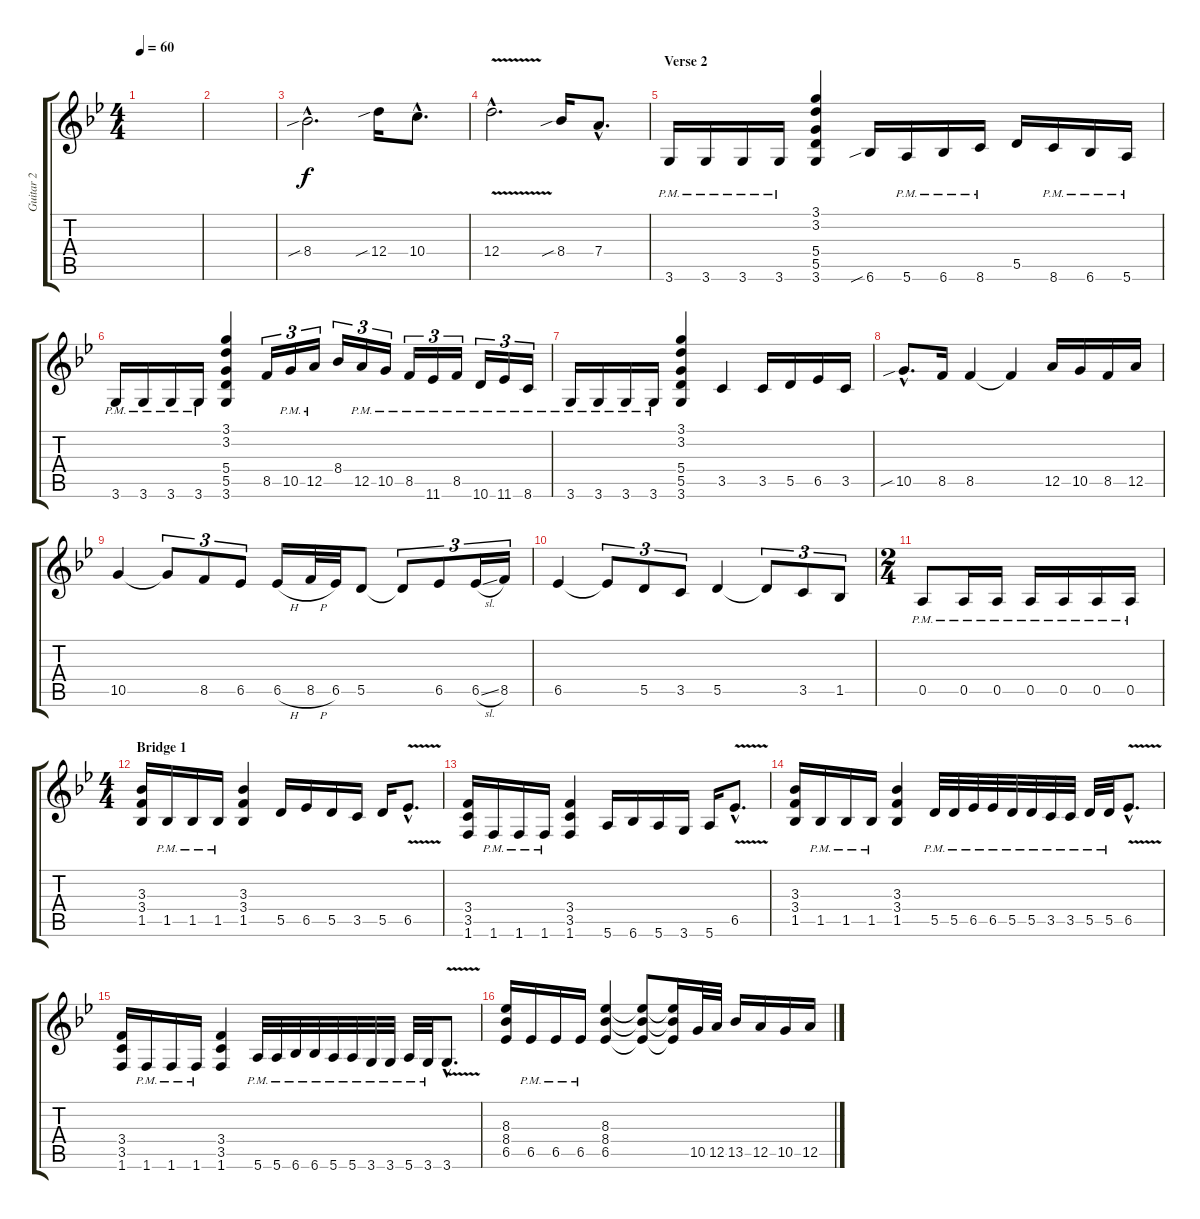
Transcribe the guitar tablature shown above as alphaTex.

\track ("Guitar 2" "Guitar 2") {instrument distortionguitar}
\staff {score tabs}
\tuning (E4 B3 G3 D3 A2 E2) {hide}
\ts (4 4)
\tempo 60
\clef g2
\ks gminor
|
|
8.4{sib hac}.2{d} 12.4{sib}.16 10.4{hac}.8{d} |
12.4{v hac}.2{d} 8.4{sib}.16 7.4{hac}.8{d} |
\section ("" "Verse 2")
3.6{pm}.16 3.6{pm}.16 3.6{pm}.16 3.6{pm}.16 (3.1 3.2 5.4 5.5 3.6).4 6.6{sib}.16 5.6{pm}.16 6.6{pm}.16 8.6{pm}.16 5.5.16 8.6{pm}.16 6.6{pm}.16 5.6{pm}.16 |
3.6{pm}.16 3.6{pm}.16 3.6{pm}.16 3.6{pm}.16 (3.1 3.2 5.4 5.5 3.6).4 8.5.16{tu (3 2)} 10.5{pm}.16{tu (3 2)} 12.5{pm}.16{tu (3 2)} 8.4.16{tu (3 2)} 12.5{pm}.16{tu (3 2)} 10.5{pm}.16{tu (3 2)} 8.5{pm}.16{tu (3 2)} 11.6{pm}.16{tu (3 2)} 8.5{pm}.16{tu (3 2)} 10.6{pm}.16{tu (3 2)} 11.6{pm}.16{tu (3 2)} 8.6{pm}.16{tu (3 2)} |
3.6{pm}.16 3.6{pm}.16 3.6{pm}.16 3.6{pm}.16 (3.1 3.2 5.4 5.5 3.6).4 3.5.4 3.5.16 5.5.16 6.5.16 3.5.16 |
10.5{sib hac}.8{d} 8.5.16 8.5.4 8.5{t}.4 12.5.16 10.5.16 8.5.16 12.5.16 |
10.5.4 10.5{t}.8{tu (3 2)} 8.5.8{tu (3 2)} 6.5.8{tu (3 2)} 6.5{h}.16 8.5{h}.32 6.5.32 5.5.8 5.5{t}.8{tu (3 2)} 6.5.8{tu (3 2)} 6.5{sl}.16{tu (3 2)} 8.5.16{tu (3 2)} |
6.5.4 6.5{t}.8{tu (3 2)} 5.5.8{tu (3 2)} 3.5.8{tu (3 2)} 5.5.4 5.5{t}.8{tu (3 2)} 3.5.8{tu (3 2)} 1.5.8{tu (3 2)} |
\ts (2 4)
0.5{pm}.8 0.5{pm}.16 0.5{pm}.16 0.5{pm}.16 0.5{pm}.16 0.5{pm}.16 0.5{pm}.16 |
\ts (4 4)
\section ("" "Bridge 1")
(3.3 3.4 1.5).16 1.5{pm}.16 1.5{pm}.16 1.5{pm}.16 (3.3 3.4 1.5).4 5.5.16 6.5.16 5.5.16 3.5.16 5.5.16 6.5{v hac}.8{d} |
(3.4 3.5 1.6).16 1.6{pm}.16 1.6{pm}.16 1.6{pm}.16 (3.4 3.5 1.6).4 5.6.16 6.6.16 5.6.16 3.6.16 5.6.16 6.5{v hac}.8{d} |
(3.3 3.4 1.5).16 1.5{pm}.16 1.5{pm}.16 1.5{pm}.16 (3.3 3.4 1.5).4 5.5{pm}.32 5.5{pm}.32 6.5{pm}.32 6.5{pm}.32 5.5{pm}.32 5.5{pm}.32 3.5{pm}.32 3.5{pm}.32 5.5{pm}.32 5.5{pm}.32 6.5{v hac}.8{d} |
(3.4 3.5 1.6).16 1.6{pm}.16 1.6{pm}.16 1.6{pm}.16 (3.4 3.5 1.6).4 5.6{pm}.32 5.6{pm}.32 6.6{pm}.32 6.6{pm}.32 5.6{pm}.32 5.6{pm}.32 3.6{pm}.32 3.6{pm}.32 5.6{pm}.32 3.6{pm}.32 3.6{v hac}.8{d} |
(8.3 8.4 6.5).16 6.5{pm}.16 6.5{pm}.16 6.5{pm}.16 (8.3 8.4 6.5).4 (8.3{t} 8.4{t} 6.5{t}).8 (8.3{t} 8.4{t} 6.5{t}).16 10.5.32 12.5.32 13.5.16 12.5.16 10.5.16 12.5.16
